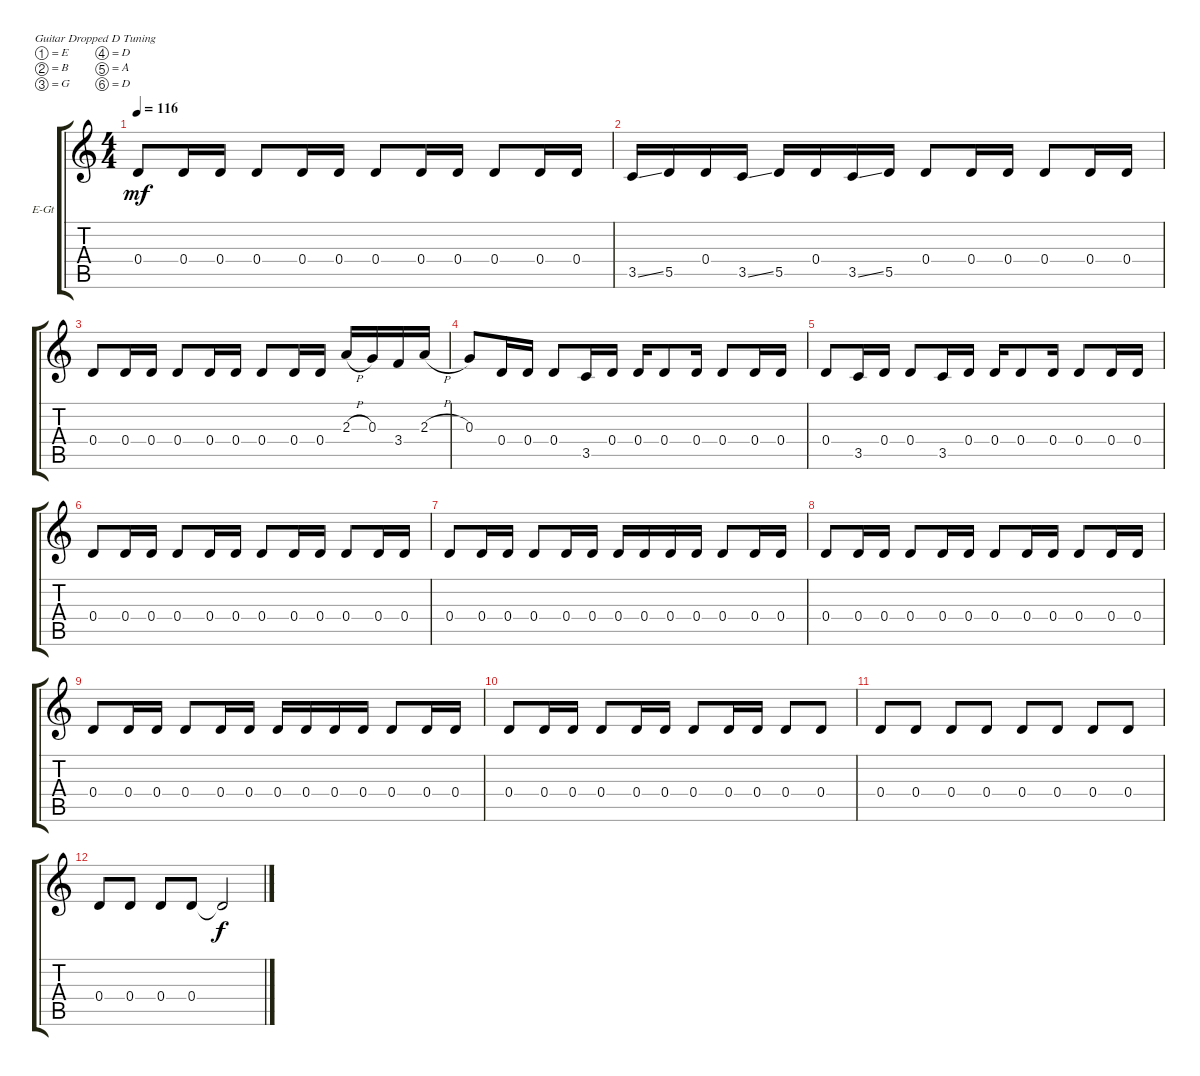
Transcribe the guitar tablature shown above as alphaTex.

\bracketExtendMode groupsimilarinstruments
\firstSystemTrackNameOrientation horizontal
\otherSystemsTrackNameOrientation horizontal
\track ("Guitar 1" "E-Gt") {instrument electricguitarmuted}
\staff {score tabs}
\tuning (E4 B3 G3 D3 A2 D2)
\ts (4 4)
\tempo 116
\clef g2
\ks c
0.4.8{dy mf} 0.4.16 0.4.16 0.4.8 0.4.16 0.4.16 0.4.8 0.4.16 0.4.16 0.4.8 0.4.16 0.4.16 |
3.5{ss}.16 5.5.16 0.4.16 3.5{ss}.16 5.5.16 0.4.16 3.5{ss}.16 5.5.16 0.4.8 0.4.16 0.4.16 0.4.8 0.4.16 0.4.16 |
0.4.8 0.4.16 0.4.16 0.4.8 0.4.16 0.4.16 0.4.8 0.4.16 0.4.16 2.3{h}.16 0.3.16 3.4.16 2.3{h}.16 |
0.3.8 0.4.16 0.4.16 0.4.8 3.5.16 0.4.16 0.4.16 0.4.8 0.4.16 0.4.8 0.4.16 0.4.16 |
0.4.8 3.5.16 0.4.16 0.4.8 3.5.16 0.4.16 0.4.16 0.4.8 0.4.16 0.4.8 0.4.16 0.4.16 |
0.4.8 0.4.16 0.4.16 0.4.8 0.4.16 0.4.16 0.4.8 0.4.16 0.4.16 0.4.8 0.4.16 0.4.16 |
0.4.8 0.4.16 0.4.16 0.4.8 0.4.16 0.4.16 0.4.16 0.4.16 0.4.16 0.4.16 0.4.8 0.4.16 0.4.16 |
0.4.8 0.4.16 0.4.16 0.4.8 0.4.16 0.4.16 0.4.8 0.4.16 0.4.16 0.4.8 0.4.16 0.4.16 |
0.4.8 0.4.16 0.4.16 0.4.8 0.4.16 0.4.16 0.4.16 0.4.16 0.4.16 0.4.16 0.4.8 0.4.16 0.4.16 |
0.4.8 0.4.16 0.4.16 0.4.8 0.4.16 0.4.16 0.4.8 0.4.16 0.4.16 0.4.8 0.4.8 |
0.4.8 0.4.8 0.4.8 0.4.8 0.4.8 0.4.8 0.4.8 0.4.8 |
0.4.8 0.4.8 0.4.8 0.4.8 0.4{t}.2{dy f}
